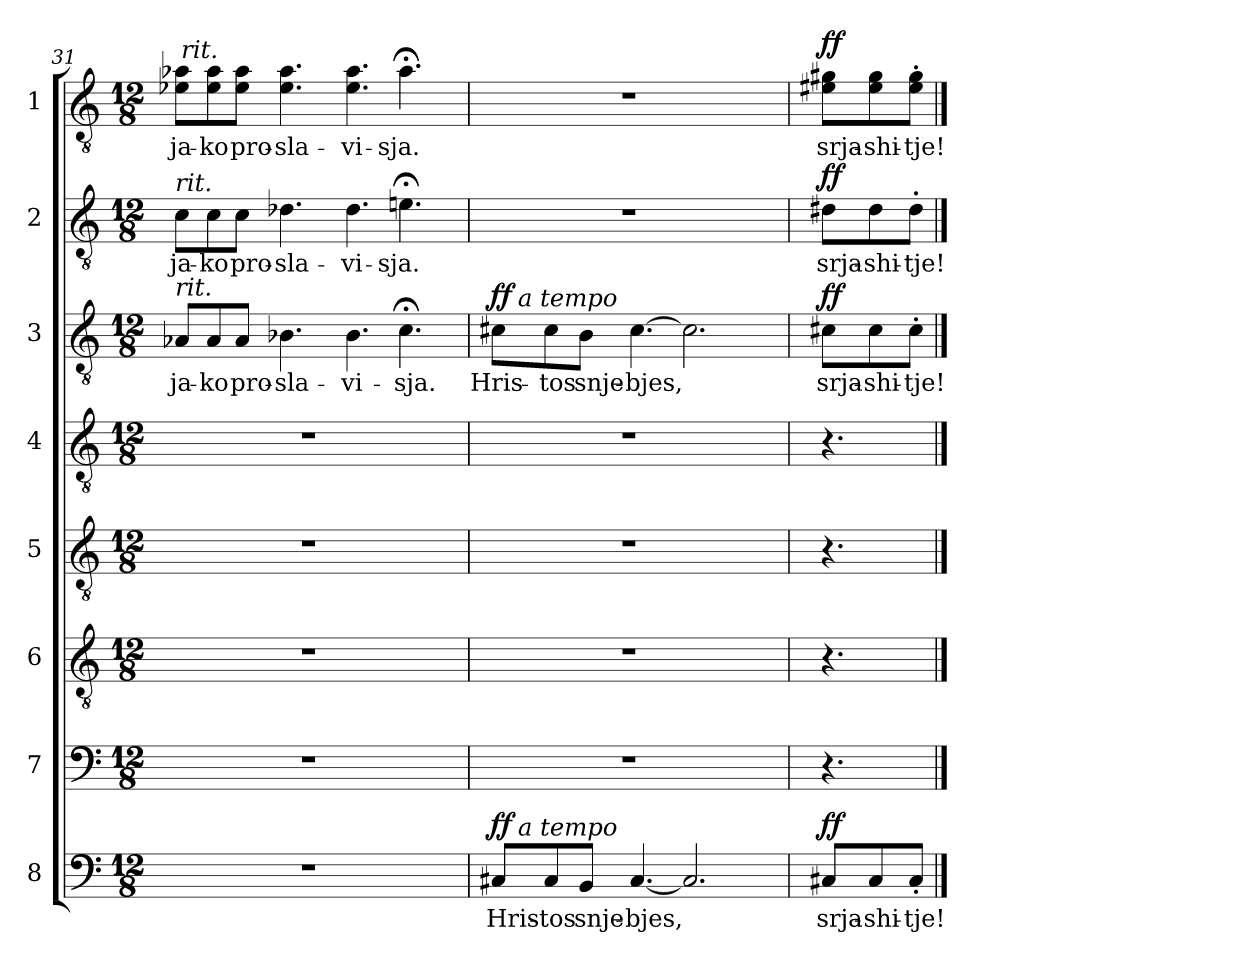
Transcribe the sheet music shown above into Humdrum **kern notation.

**kern	**text	**dynam	**kern	**kern	**kern	**kern	**kern	**text	**dynam	**kern	**text	**dynam	**kern	**text	**dynam
*part8	*part8	*part8	*part7	*part6	*part5	*part4	*part3	*part3	*part3	*part2	*part2	*part2	*part1	*part1	*part1
*staff8	*staff8	*staff8	*staff7	*staff6	*staff5	*staff4	*staff3	*staff3	*staff3	*staff2	*staff2	*staff2	*staff1	*staff1	*staff1
*I"8	*	*	*I"7	*I"6	*I"5	*I"4	*I"3	*	*	*I"2	*	*	*I"1	*	*
!!LO:LB:g=z
*clefF4	*	*	*clefF4	*clefGv2	*clefGv2	*clefGv2	*clefGv2	*	*	*clefGv2	*	*	*clefGv2	*	*
*k[]	*	*	*k[]	*k[]	*k[]	*k[]	*k[]	*	*	*k[]	*	*	*k[]	*	*
*C:	*	*	*C:	*C:	*C:	*C:	*C:	*	*	*C:	*	*	*C:	*	*
*M12/8	*	*	*M12/8	*M12/8	*M12/8	*M12/8	*M12/8	*	*	*M12/8	*	*	*M12/8	*	*
=31	=31	=31	=31	=31	=31	=31	=31	=31	=31	=31	=31	=31	=31	=31	=31
!	!	!	!	!	!	!	!	!	!	!LO:TX:a:i:t=rit.	!	!	!	!	!
!	!	!	!	!	!	!	!LO:TX:a:i:t=rit.	!	!	!	!	!	!	!	!
*	*	*	*	*	*	*	*	*	*	*	*	*	*^	*	*
1.r	.	.	1.r	1.r	1.r	1.r	8A-X/L	ja-	.	8c\L	ja-	.	8e-X\ 8a-X\L	96ryy	ja-	.
!	!	!	!	!	!	!	!	!	!	!	!	!	!	!LO:TX:a:i:t=rit.	!	!
.	.	.	.	.	.	.	.	.	.	.	.	.	.	3%2ryy	.	.
.	.	.	.	.	.	.	8A-/	-ko	.	8c\	-ko	.	8e-\ 8a-\	.	-ko	.
.	.	.	.	.	.	.	8A-/J	pro-	.	8c\J	pro-	.	8e-\ 8a-\J	.	pro-	.
.	.	.	.	.	.	.	4.B-X\	-sla-	.	4.d-X\	-sla-	.	4.e-\ 4.a-\	.	-sla-	.
.	.	.	.	.	.	.	.	.	.	.	.	.	.	3%2ryy	.	.
.	.	.	.	.	.	.	4.B-\	-vi-	.	4.d-\	-vi-	.	4.e-\ 4.a-\	.	-vi-	.
.	.	.	.	.	.	.	4.c;<\	-sja.	.	4.en;<\	-sja.	.	4.a-;<\	.	-sja.	.
.	.	.	.	.	.	.	.	.	.	.	.	.	.	12...ryy	.	.
=32	=32	=32	=32	=32	=32	=32	=32	=32	=32	=32	=32	=32	=32	=32	=32	=32
!	!	!LO:DY:a	!	!	!	!	!	!	!LO:DY:a	!	!	!	!	!	!	!
*^	*	*	*	*	*	*	*^	*	*	*	*	*	*v	*v	*	*
8C#X/L	16ryy	Hris-	ff	1.r	1.r	1.r	1.r	8c#X\L	16ryy	Hris-	ff	1.r	.	.	1.r	.	.
!	!	!	!	!	!	!	!	!	!LO:TX:a:i:t=a tempo	!	!	!	!	!	!	!	!
!	!LO:TX:a:i:t=a tempo	!	!	!	!	!	!	!	!	!	!	!	!	!	!	!	!
.	1ryy	.	.	.	.	.	.	.	1ryy	.	.	.	.	.	.	.	.
8C#/	.	-tos	.	.	.	.	.	8c#\	.	-tos	.	.	.	.	.	.	.
8BB/J	.	snje-	.	.	.	.	.	8B\J	.	snje-	.	.	.	.	.	.	.
[4.C#/	.	-bjes,	.	.	.	.	.	[4.c#\	.	-bjes,	.	.	.	.	.	.	.
2.C#/]	.	.	.	.	.	.	.	2.c#\]	.	.	.	.	.	.	.	.	.
.	4..ryy	.	.	.	.	.	.	.	4..ryy	.	.	.	.	.	.	.	.
=33	=33	=33	=33	=33	=33	=33	=33	=33	=33	=33	=33	=33	=33	=33	=33	=33	=33
!	!	!	!LO:DY:a	!	!	!	!	!	!	!	!LO:DY:a	!	!	!LO:DY:a	!	!	!LO:DY:a
*v	*v	*	*	*	*	*	*	*v	*v	*	*	*	*	*	*	*	*
8C#X/L	srja-	ff	4.r	4.r	4.r	4.r	8c#X\L	srja-	ff	8d#X\L	srja-	ff	8e#X\ 8g#X\L	srja-	ff
8C#/	-shi-	.	.	.	.	.	8c#\	-shi-	.	8d#\	-shi-	.	8e#\ 8g#\	-shi-	.
8C#'</J	-tje!	.	.	.	.	.	8c#'>\J	-tje!	.	8d#'>\J	-tje!	.	8e#'>\ 8g#'>\J	-tje!	.
==	==	==	==	==	==	==	==	==	==	==	==	==	==	==	==
*-	*-	*-	*-	*-	*-	*-	*-	*-	*-	*-	*-	*-	*-	*-	*-
